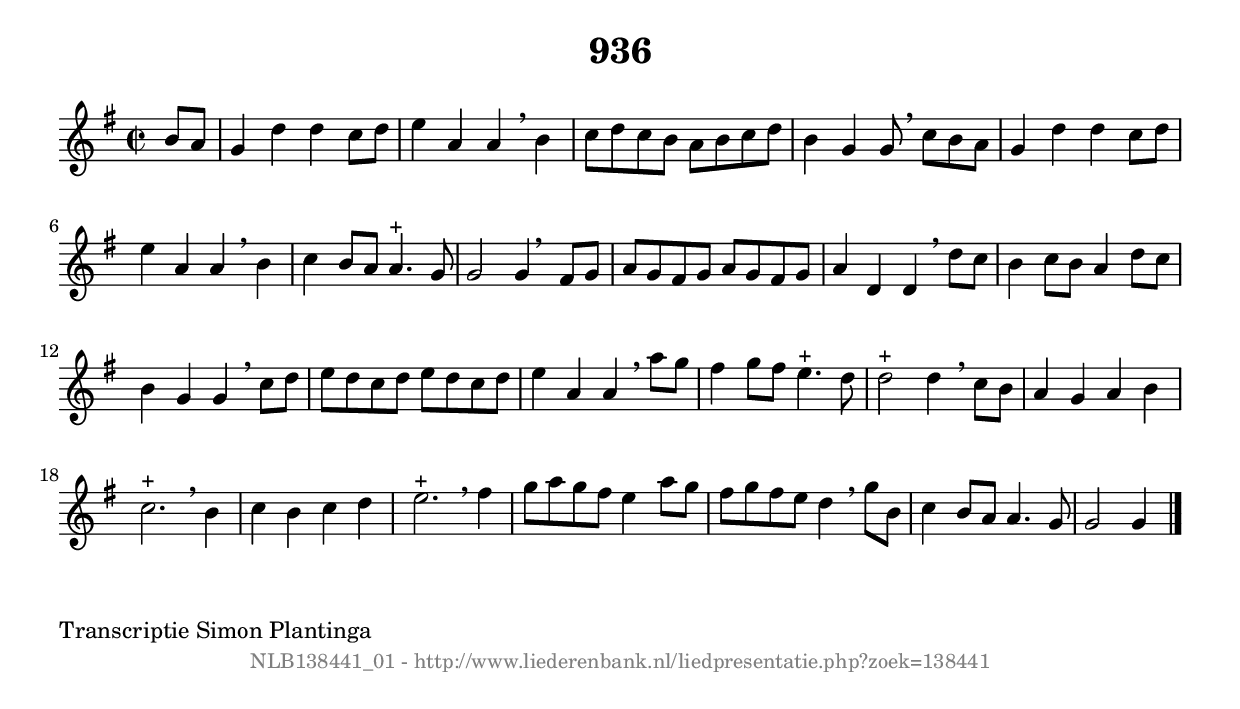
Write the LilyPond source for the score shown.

%
% produced by wce2krn 1.64 (7 June 2014)
%
\version"2.16"
#(append! paper-alist '(("long" . (cons (* 210 mm) (* 2000 mm)))))
#(set-default-paper-size "long")
sb = {\breathe}
mBreak = {\breathe }
bBreak = {\breathe }
x = {\once\override NoteHead #'style = #'cross }
gl=\glissando
itime={\override Staff.TimeSignature #'stencil = ##f }
ficta = {\once\set suggestAccidentals = ##t}
fine = {\once\override Score.RehearsalMark #'self-alignment-X = #1 \mark \markup {\italic{Fine}}}
dc = {\once\override Score.RehearsalMark #'self-alignment-X = #1 \mark \markup {\italic{D.C.}}}
dcf = {\once\override Score.RehearsalMark #'self-alignment-X = #1 \mark \markup {\italic{D.C. al Fine}}}
dcc = {\once\override Score.RehearsalMark #'self-alignment-X = #1 \mark \markup {\italic{D.C. al Coda}}}
ds = {\once\override Score.RehearsalMark #'self-alignment-X = #1 \mark \markup {\italic{D.S.}}}
dsf = {\once\override Score.RehearsalMark #'self-alignment-X = #1 \mark \markup {\italic{D.S. al Fine}}}
dsc = {\once\override Score.RehearsalMark #'self-alignment-X = #1 \mark \markup {\italic{D.S. al Coda}}}
pv = {\set Score.repeatCommands = #'((volta "1"))}
sv = {\set Score.repeatCommands = #'((volta "2"))}
tv = {\set Score.repeatCommands = #'((volta "3"))}
qv = {\set Score.repeatCommands = #'((volta "4"))}
xv = {\set Score.repeatCommands = #'((volta #f))}
\header{ tagline = ""
title = "936"
}
\score {{
\key g \major
\relative g'
{
\set melismaBusyProperties = #'()
\partial 32*8
\time 2/2
\tempo 4=120
\override Score.MetronomeMark #'transparent = ##t
\override Score.RehearsalMark #'break-visibility = #(vector #t #t #f)
b8 a8 | g4 d'4 d4 c8 d8 | e4 a,4 a4 \sb b4 | c8 d8 c8 b8 a8 b8 c8 d8 | b4 g4 g8 \mBreak
c8 b8 a8 | g4 d'4 d4 c8 d8 | e4 a,4 a4 \sb b4 | c4 b8 a8 a4.^"+" g8 | g2 g4 \bar ":|:" \bBreak
fis8 g8 | a8 g8 fis8 g8 a8 g8 fis8 g8 | a4 d,4 d4 \sb d'8 c8 | b4 c8 b8 a4 d8 c8 | b4 g4 g4 \mBreak
c8 d8 | e8 d8 c8 d8 e8 d8 c8 d8 | e4 a,4 a4 \sb a'8 g8 | fis4 g8 fis8 e4.^"+" d8 | d2^"+" d4 \mBreak
c8 b8 | a4 g4 a4 b4 | c2.^"+" \sb b4 | c4 b4 c4 d4 | e2.^"+" \mBreak
fis4 | g8 a8 g8 fis8 e4 a8 g8 | fis8 g8 fis8 e8 d4 \sb g8 b,8 | c4 b8 a8 a4. g8 | g2 g4 \bar "|."
 }}
 \midi { }
 \layout {
            indent = 0.0\cm
}
}
\markup { \wordwrap-string #" 
Transcriptie Simon Plantinga
"}
\markup { \vspace #0 } \markup { \with-color #grey \fill-line { \center-column { \smaller "NLB138441_01 - http://www.liederenbank.nl/liedpresentatie.php?zoek=138441" } } }
